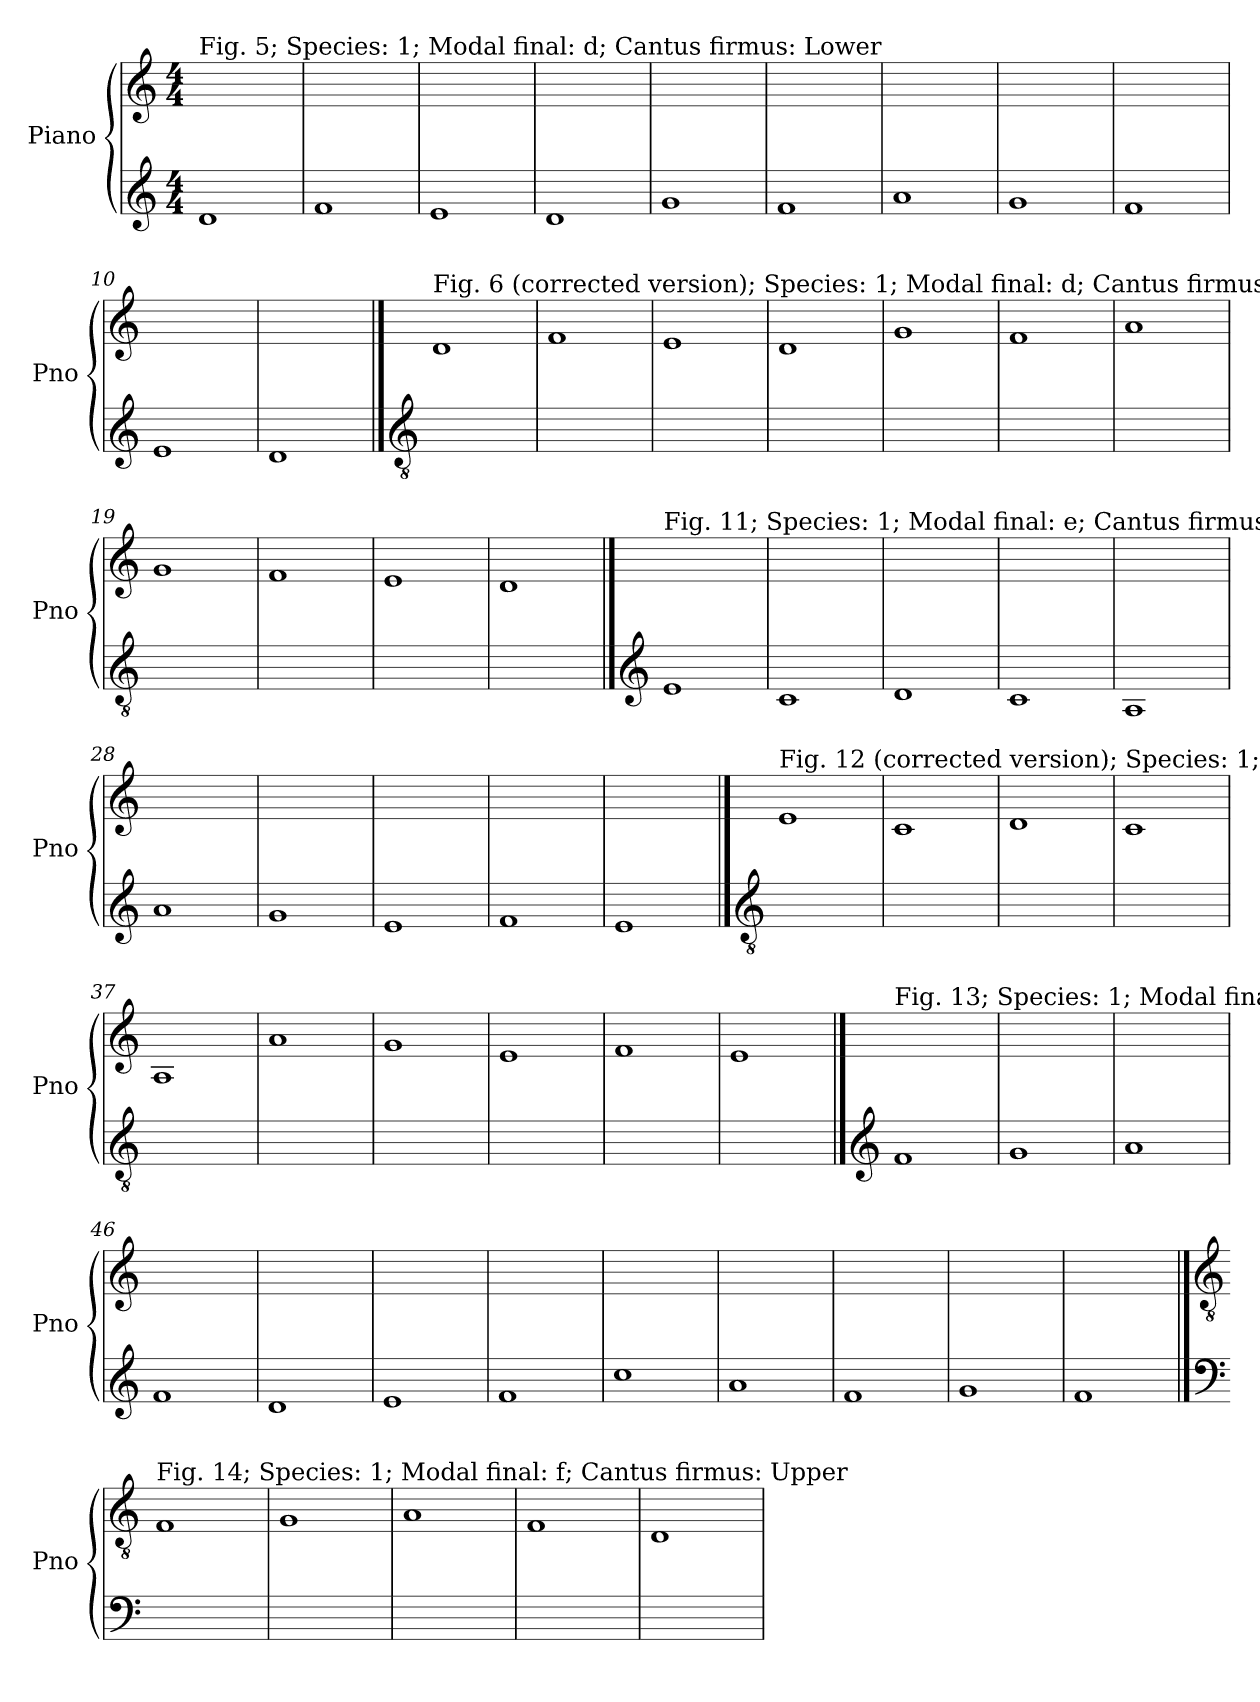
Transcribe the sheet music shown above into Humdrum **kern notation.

**kern	**kern
*part2	*part1
*staff2	*staff1
*I"Piano	*I"Piano
*I'Pno	*I'Pno
*clefG2	*clefG2
*k[]	*k[]
*M4/4	*M4/4
=1	=1
!	!LO:TX:a:t=Fig. 5; Species&colon; 1; Modal final&colon; d; Cantus firmus&colon; Lower
1d	1ryy
=2	=2
1f	1ryy
=3	=3
1e	1ryy
=4	=4
1d	1ryy
=5	=5
1g	1ryy
=6	=6
1f	1ryy
=7	=7
1a	1ryy
=8	=8
1g	1ryy
=9	=9
1f	1ryy
=10	=10
1e	1ryy
=11	=11
1d	1ryy
!!LO:LB:g=z
==12	==12
*clefGv2	*
!	!LO:TX:a:t=Fig. 6 (corrected version); Species&colon; 1; Modal final&colon; d; Cantus firmus&colon; Upper
1ryy	1d
=13	=13
1ryy	1f
=14	=14
1ryy	1e
=15	=15
1ryy	1d
=16	=16
1ryy	1g
=17	=17
1ryy	1f
=18	=18
1ryy	1a
=19	=19
1ryy	1g
=20	=20
1ryy	1f
=21	=21
1ryy	1e
=22	=22
1ryy	1d
!!LO:LB:g=z
==23	==23
*clefG2	*
!	!LO:TX:a:t=Fig. 11; Species&colon; 1; Modal final&colon; e; Cantus firmus&colon; Lower
1e	1ryy
=24	=24
1c	1ryy
=25	=25
1d	1ryy
=26	=26
1c	1ryy
=27	=27
1A	1ryy
=28	=28
1a	1ryy
=29	=29
1g	1ryy
=30	=30
1e	1ryy
=31	=31
1f	1ryy
=32	=32
1e	1ryy
!!LO:LB:g=z
==33	==33
*clefGv2	*
!	!LO:TX:a:t=Fig. 12 (corrected version); Species&colon; 1; Modal final&colon; e; Cantus firmus&colon; Upper
1ryy	1e
=34	=34
1ryy	1c
=35	=35
1ryy	1d
=36	=36
1ryy	1c
=37	=37
1ryy	1A
=38	=38
1ryy	1a
=39	=39
1ryy	1g
=40	=40
1ryy	1e
=41	=41
1ryy	1f
=42	=42
1ryy	1e
!!LO:LB:g=z
==43	==43
*clefG2	*
!	!LO:TX:a:t=Fig. 13; Species&colon; 1; Modal final&colon; f; Cantus firmus&colon; Lower
1f	1ryy
=44	=44
1g	1ryy
=45	=45
1a	1ryy
=46	=46
1f	1ryy
=47	=47
1d	1ryy
=48	=48
1e	1ryy
=49	=49
1f	1ryy
=50	=50
1cc	1ryy
=51	=51
1a	1ryy
=52	=52
1f	1ryy
=53	=53
1g	1ryy
=54	=54
1f	1ryy
!!LO:PB:g=z
==55	==55
*clefF4	*clefGv2
!	!LO:TX:a:t=Fig. 14; Species&colon; 1; Modal final&colon; f; Cantus firmus&colon; Upper
1ryy	1F
=56	=56
1ryy	1G
=57	=57
1ryy	1A
=58	=58
1ryy	1F
=59	=59
1ryy	1D
=	=
*-	*-
